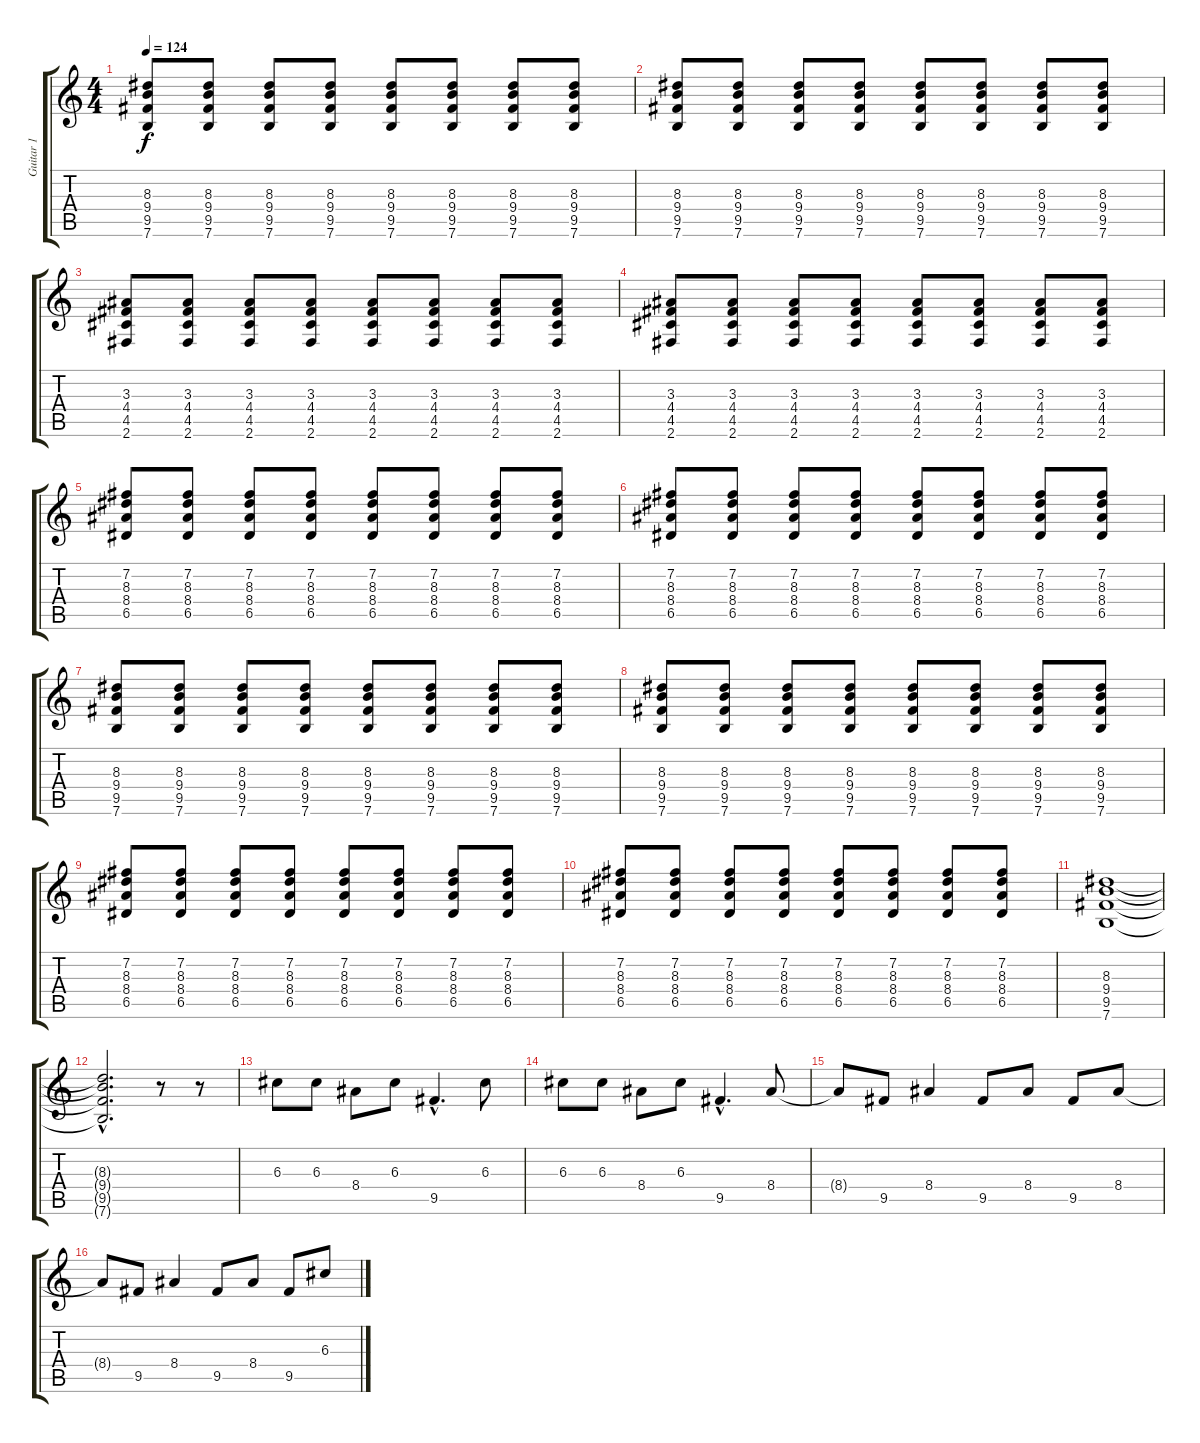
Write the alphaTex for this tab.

\track ("Guitar 1" "Guitar 1") {instrument overdrivenguitar}
\staff {score tabs}
\tuning (E4 B3 G3 D3 A2 E2) {hide}
\ts (4 4)
\tempo 124
\clef g2
\ks c
(8.3 9.4 9.5 7.6).8{dy f} (8.3 9.4 9.5 7.6).8 (8.3 9.4 9.5 7.6).8 (8.3 9.4 9.5 7.6).8 (8.3 9.4 9.5 7.6).8 (8.3 9.4 9.5 7.6).8 (8.3 9.4 9.5 7.6).8 (8.3 9.4 9.5 7.6).8 |
(8.3 9.4 9.5 7.6).8 (8.3 9.4 9.5 7.6).8 (8.3 9.4 9.5 7.6).8 (8.3 9.4 9.5 7.6).8 (8.3 9.4 9.5 7.6).8 (8.3 9.4 9.5 7.6).8 (8.3 9.4 9.5 7.6).8 (8.3 9.4 9.5 7.6).8 |
(3.3 4.4 4.5 2.6).8 (3.3 4.4 4.5 2.6).8 (3.3 4.4 4.5 2.6).8 (3.3 4.4 4.5 2.6).8 (3.3 4.4 4.5 2.6).8 (3.3 4.4 4.5 2.6).8 (3.3 4.4 4.5 2.6).8 (3.3 4.4 4.5 2.6).8 |
(3.3 4.4 4.5 2.6).8 (3.3 4.4 4.5 2.6).8 (3.3 4.4 4.5 2.6).8 (3.3 4.4 4.5 2.6).8 (3.3 4.4 4.5 2.6).8 (3.3 4.4 4.5 2.6).8 (3.3 4.4 4.5 2.6).8 (3.3 4.4 4.5 2.6).8 |
(7.2 8.3 8.4 6.5).8 (7.2 8.3 8.4 6.5).8 (7.2 8.3 8.4 6.5).8 (7.2 8.3 8.4 6.5).8 (7.2 8.3 8.4 6.5).8 (7.2 8.3 8.4 6.5).8 (7.2 8.3 8.4 6.5).8 (7.2 8.3 8.4 6.5).8 |
(7.2 8.3 8.4 6.5).8 (7.2 8.3 8.4 6.5).8 (7.2 8.3 8.4 6.5).8 (7.2 8.3 8.4 6.5).8 (7.2 8.3 8.4 6.5).8 (7.2 8.3 8.4 6.5).8 (7.2 8.3 8.4 6.5).8 (7.2 8.3 8.4 6.5).8 |
(8.3 9.4 9.5 7.6).8 (8.3 9.4 9.5 7.6).8 (8.3 9.4 9.5 7.6).8 (8.3 9.4 9.5 7.6).8 (8.3 9.4 9.5 7.6).8 (8.3 9.4 9.5 7.6).8 (8.3 9.4 9.5 7.6).8 (8.3 9.4 9.5 7.6).8 |
(8.3 9.4 9.5 7.6).8 (8.3 9.4 9.5 7.6).8 (8.3 9.4 9.5 7.6).8 (8.3 9.4 9.5 7.6).8 (8.3 9.4 9.5 7.6).8 (8.3 9.4 9.5 7.6).8 (8.3 9.4 9.5 7.6).8 (8.3 9.4 9.5 7.6).8 |
(7.2 8.3 8.4 6.5).8 (7.2 8.3 8.4 6.5).8 (7.2 8.3 8.4 6.5).8 (7.2 8.3 8.4 6.5).8 (7.2 8.3 8.4 6.5).8 (7.2 8.3 8.4 6.5).8 (7.2 8.3 8.4 6.5).8 (7.2 8.3 8.4 6.5).8 |
(7.2 8.3 8.4 6.5).8 (7.2 8.3 8.4 6.5).8 (7.2 8.3 8.4 6.5).8 (7.2 8.3 8.4 6.5).8 (7.2 8.3 8.4 6.5).8 (7.2 8.3 8.4 6.5).8 (7.2 8.3 8.4 6.5).8 (7.2 8.3 8.4 6.5).8 |
(8.3 9.4 9.5 7.6).1{volume 0} |
(8.3{hac t} 9.4{hac t} 9.5{hac t} 7.6{hac t}).2{d} r.8 r.8{volume 16} |
6.3.8 6.3.8 8.4.8 6.3.8 9.5{hac}.4{d} 6.3.8 |
6.3.8 6.3.8 8.4.8 6.3.8 9.5{hac}.4{d} 8.4.8 |
8.4{t}.8 9.5.8 8.4.4 9.5.8 8.4.8 9.5.8 8.4.8 |
8.4{t}.8 9.5.8 8.4.4 9.5.8 8.4.8 9.5.8 6.3.8{instrument guitarharmonics}
